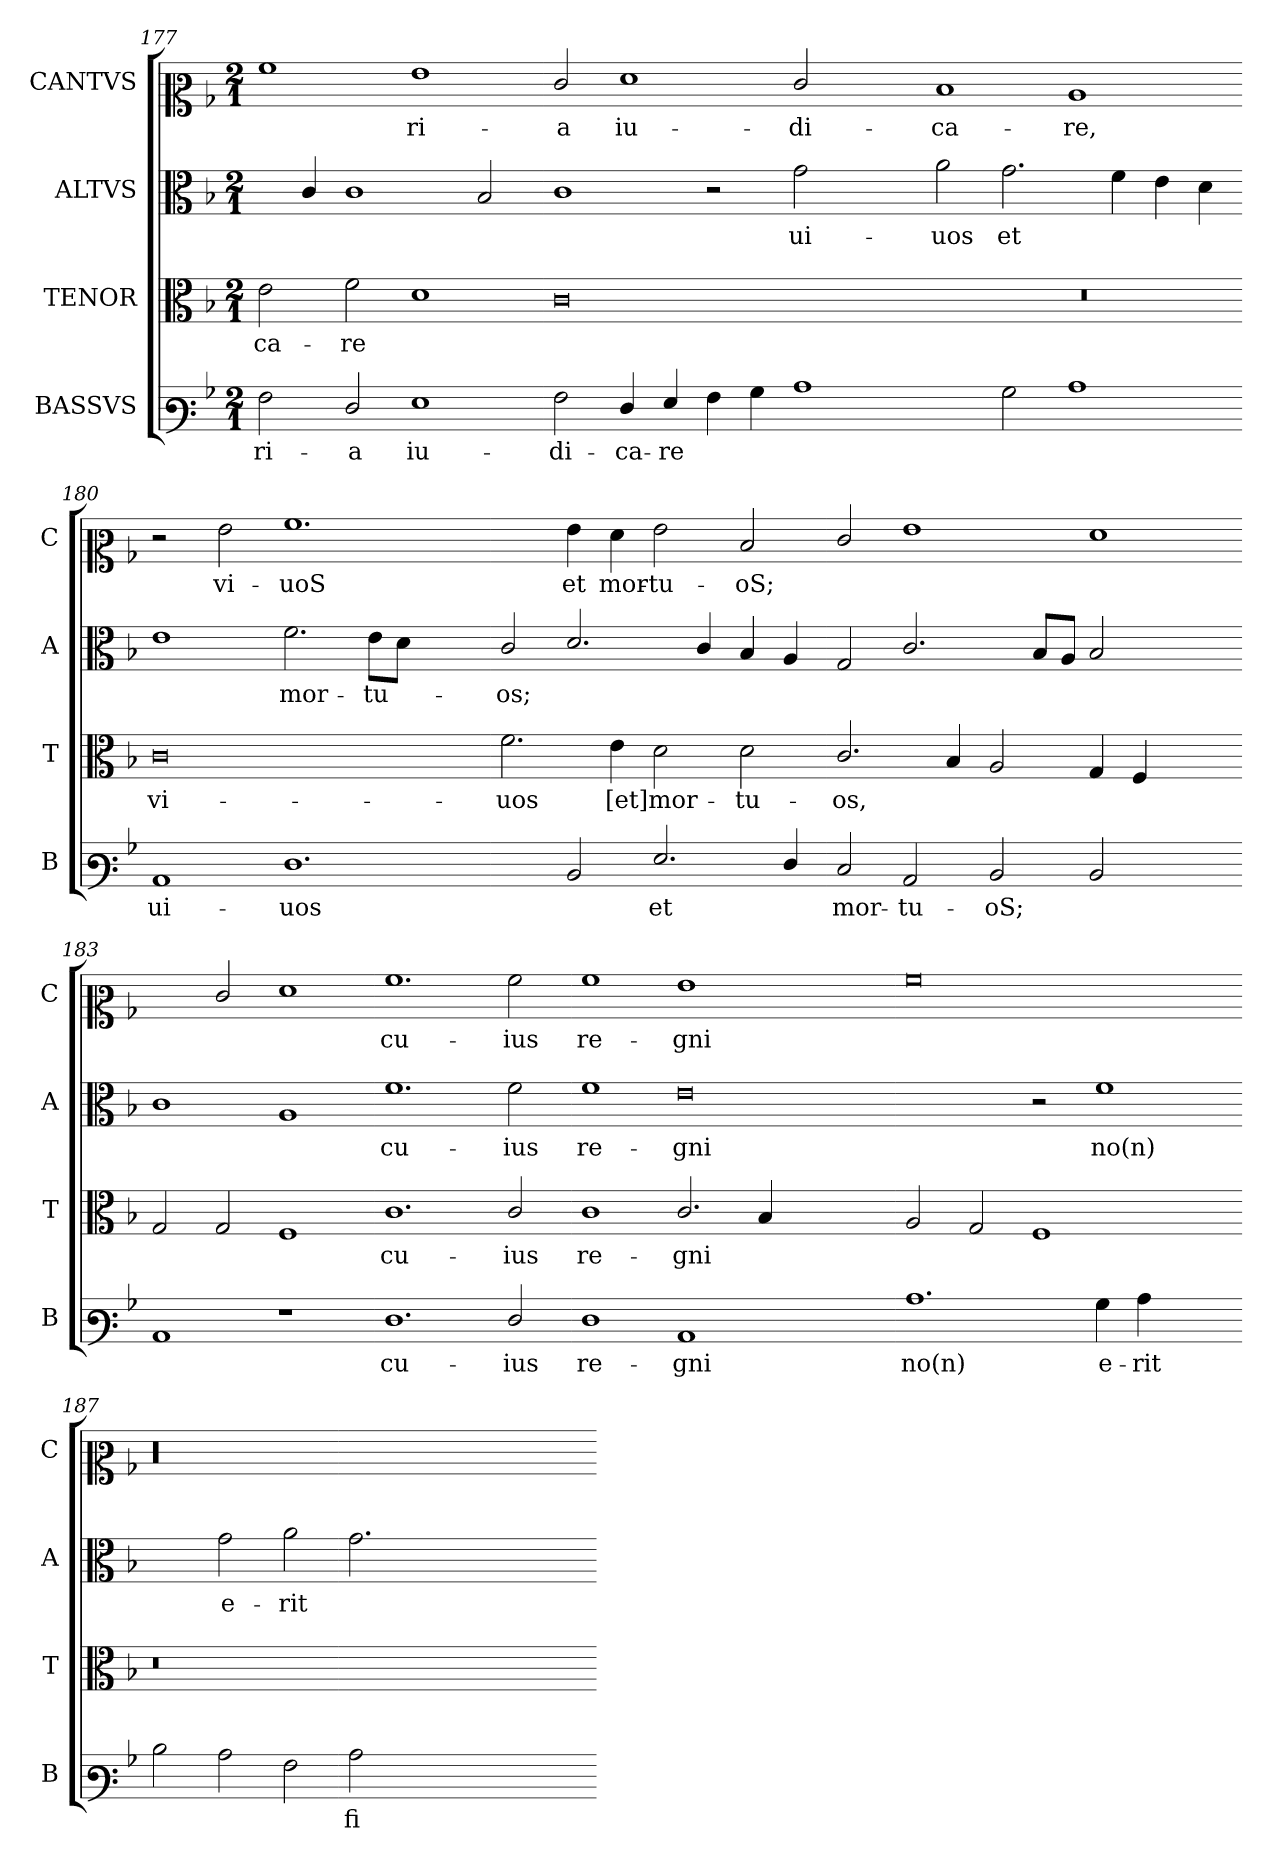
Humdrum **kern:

**kern	**text	**kern	**text	**kern	**text	**kern	**text
*part4	*part4	*part3	*part3	*part2	*part2	*part1	*part1
*staff4	*staff4	*staff3	*staff3	*staff2	*staff2	*staff1	*staff1
*I"BASSVS	*	*I"TENOR	*	*I"ALTVS	*	*I"CANTVS	*
*I'B	*	*I'T	*	*I'A	*	*I'C	*
*clefF3	*	*clefC3	*	*clefC3	*	*clefC2	*
*k[b-]	*	*k[b-]	*	*k[b-]	*	*k[b-]	*
*F:	*	*F:	*	*F:	*	*F:	*
*M2/1	*	*M2/1	*	*M2/1	*	*M2/1	*
=177	=177	=177	=177	=177	=177	=177	=177
2A\	-ri-	2e\	-ca-	4ryy	.	1a	.
.	.	.	.	4c/	.	.	.
2F/	-a	2f\	-re	1c	.	.	.
1G	iu-	1d	.	.	.	1g	-ri-
.	.	.	.	2B-/	.	.	.
=178-	=178-	=178-	=178-	=178-	=178-	=178-	=178-
2A\	-di-	0c	.	1c	.	2e/	-a
4F/	-ca-	.	.	.	.	1f	iu-
4G/	-re	.	.	.	.	.	.
4A\	.	.	.	2r	.	.	.
4B-\	.	.	.	.	.	.	.
1c\	.	.	.	2g\	ui-	2e/	-di-
.	.	2ryy	.	2ryy	.	2ryy	.
=179-	=179-	=179-	=179-	=179-	=179-	=179-	=179-
2ryy	.	0r	.	2a\	-uos	1d	-ca-
2B-\	.	.	.	2.g\	et	.	.
1c	.	.	.	.	.	1c	-re,
.	.	.	.	4f\	.	.	.
.	.	.	.	4e\	.	.	.
.	.	.	.	4d\	.	.	.
=180-	=180-	=180-	=180-	=180-	=180-	=180-	=180-
1C	ui-	0c	vi-	1e	.	2r	.
.	.	.	.	.	.	2g\	vi-
1.F	-uos	.	.	2.f\	mor-	1.a	-uoS
.	.	.	.	8e\L	-tu-	.	.
.	.	.	.	8d\J	.	.	.
.	.	2ryy	.	2ryy	.	.	.
=181-	=181-	=181-	=181-	=181-	=181-	=181-	=181-
2ryy	.	2.f\	-uos	2c/	-os;	2ryy	.
2D/	.	.	.	2.d/	.	4g\	et
.	.	4e\	[et]	.	.	4f\	mor-
2.G/	et	2d\	mor-	.	.	2g\	-tu-
.	.	.	.	4c/	.	.	.
.	.	2d\	-tu-	4B-/	.	2d/	-oS;
4F/	.	.	.	4A/	.	.	.
=182-	=182-	=182-	=182-	=182-	=182-	=182-	=182-
2E/	mor-	2.c/	-os,	2G/	.	2e/	.
2C/	-tu-	.	.	2.c/	.	1g	.
.	.	4B-/	.	.	.	.	.
2D/	-oS;	2A/	.	.	.	.	.
.	.	.	.	8B-/L	.	.	.
.	.	.	.	8A/J	.	.	.
2D/	.	4G/	.	2B-/	.	1f\	.
.	.	4F/	.	.	.	.	.
2ryy	.	2ryy	.	2ryy	.	.	.
=183-	=183-	=183-	=183-	=183-	=183-	=183-	=183-
1C	.	2G/	.	1c	.	2ryy	.
.	.	2G/	.	.	.	2e/	.
1r	.	1F	.	1A	.	1f	.
=184-	=184-	=184-	=184-	=184-	=184-	=184-	=184-
1.F	cu-	1.c	cu-	1.f	cu-	1.a	cu-
2F/	-ius	2c/	-ius	2f\	-ius	2a\	-ius
=185-	=185-	=185-	=185-	=185-	=185-	=185-	=185-
1F	re-	1c	re-	1f	re-	1a	re-
1C	-gni	2.c/	-gni	0e	-gni	1g	-gni
.	.	4B-/	.	.	.	.	.
1ryy	.	1ryy	.	.	.	1ryy	.
=186-	=186-	=186-	=186-	=186-	=186-	=186-	=186-
1.c	no(n)	2A/	.	1ryy	.	0a	.
.	.	2G/	.	.	.	.	.
.	.	1F	.	2r	.	.	.
4B-\	e-	.	.	1f\	no(n)	.	.
4c\	-rit	.	.	.	.	.	.
2ryy	.	2ryy	.	.	.	2ryy	.
=187-	=187-	=187-	=187-	=187-	=187-	=187-	=187-
2d\	.	0r	.	2ryy	.	00r	.
2c\	.	.	.	2g\	e-	.	.
2A\	.	.	.	2a\	-rit	.	.
2c\	fi-	.	.	2.g\	.	.	.
0ryy	.	0ryy	.	.	.	.	.
.	.	.	.	1..ryy	.	.	.
=-	=-	=-	=-	=-	=-	=-	=-
*-	*-	*-	*-	*-	*-	*-	*-
